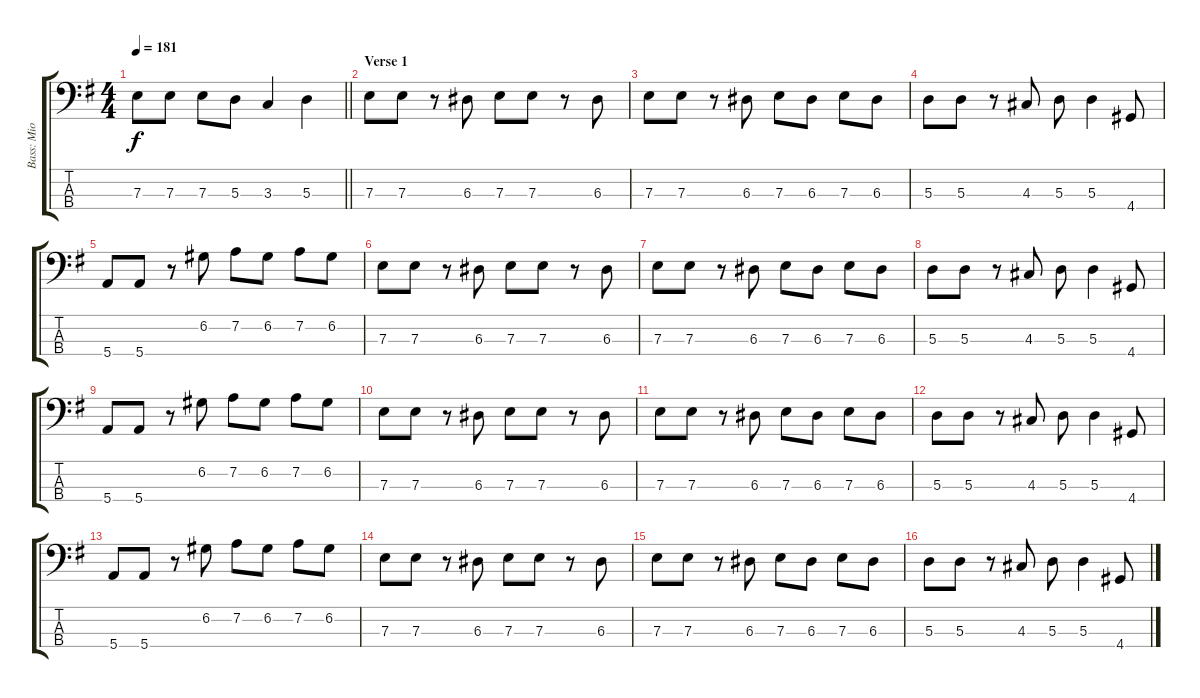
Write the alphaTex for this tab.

\track ("Bass: Mio Akiyama" "Bass: Mio ") {instrument electricbassfinger}
\staff {score tabs}
\tuning (G2 D2 A1 E1) {hide}
\ts (4 4)
\tempo 181
\clef f4
\barLineRight lightlight
\ks g
7.3{t}.8{dy f} 7.3.8 7.3.8 5.3.8 3.3.4 5.3.4 |
\section ("" "Verse 1")
7.3.8 7.3.8 r.8 6.3.8 7.3.8 7.3.8 r.8 6.3.8 |
7.3.8 7.3.8 r.8 6.3.8 7.3.8 6.3.8 7.3.8 6.3.8 |
5.3.8 5.3.8 r.8 4.3.8 5.3.8 5.3.4 4.4.8 |
5.4.8 5.4.8 r.8 6.2.8 7.2.8 6.2.8 7.2.8 6.2.8 |
7.3.8 7.3.8 r.8 6.3.8 7.3.8 7.3.8 r.8 6.3.8 |
7.3.8 7.3.8 r.8 6.3.8 7.3.8 6.3.8 7.3.8 6.3.8 |
5.3.8 5.3.8 r.8 4.3.8 5.3.8 5.3.4 4.4.8 |
5.4.8 5.4.8 r.8 6.2.8 7.2.8 6.2.8 7.2.8 6.2.8 |
7.3.8 7.3.8 r.8 6.3.8 7.3.8 7.3.8 r.8 6.3.8 |
7.3.8 7.3.8 r.8 6.3.8 7.3.8 6.3.8 7.3.8 6.3.8 |
5.3.8 5.3.8 r.8 4.3.8 5.3.8 5.3.4 4.4.8 |
5.4.8 5.4.8 r.8 6.2.8 7.2.8 6.2.8 7.2.8 6.2.8 |
7.3.8 7.3.8 r.8 6.3.8 7.3.8 7.3.8 r.8 6.3.8 |
7.3.8 7.3.8 r.8 6.3.8 7.3.8 6.3.8 7.3.8 6.3.8 |
5.3.8 5.3.8 r.8 4.3.8 5.3.8 5.3.4 4.4.8
